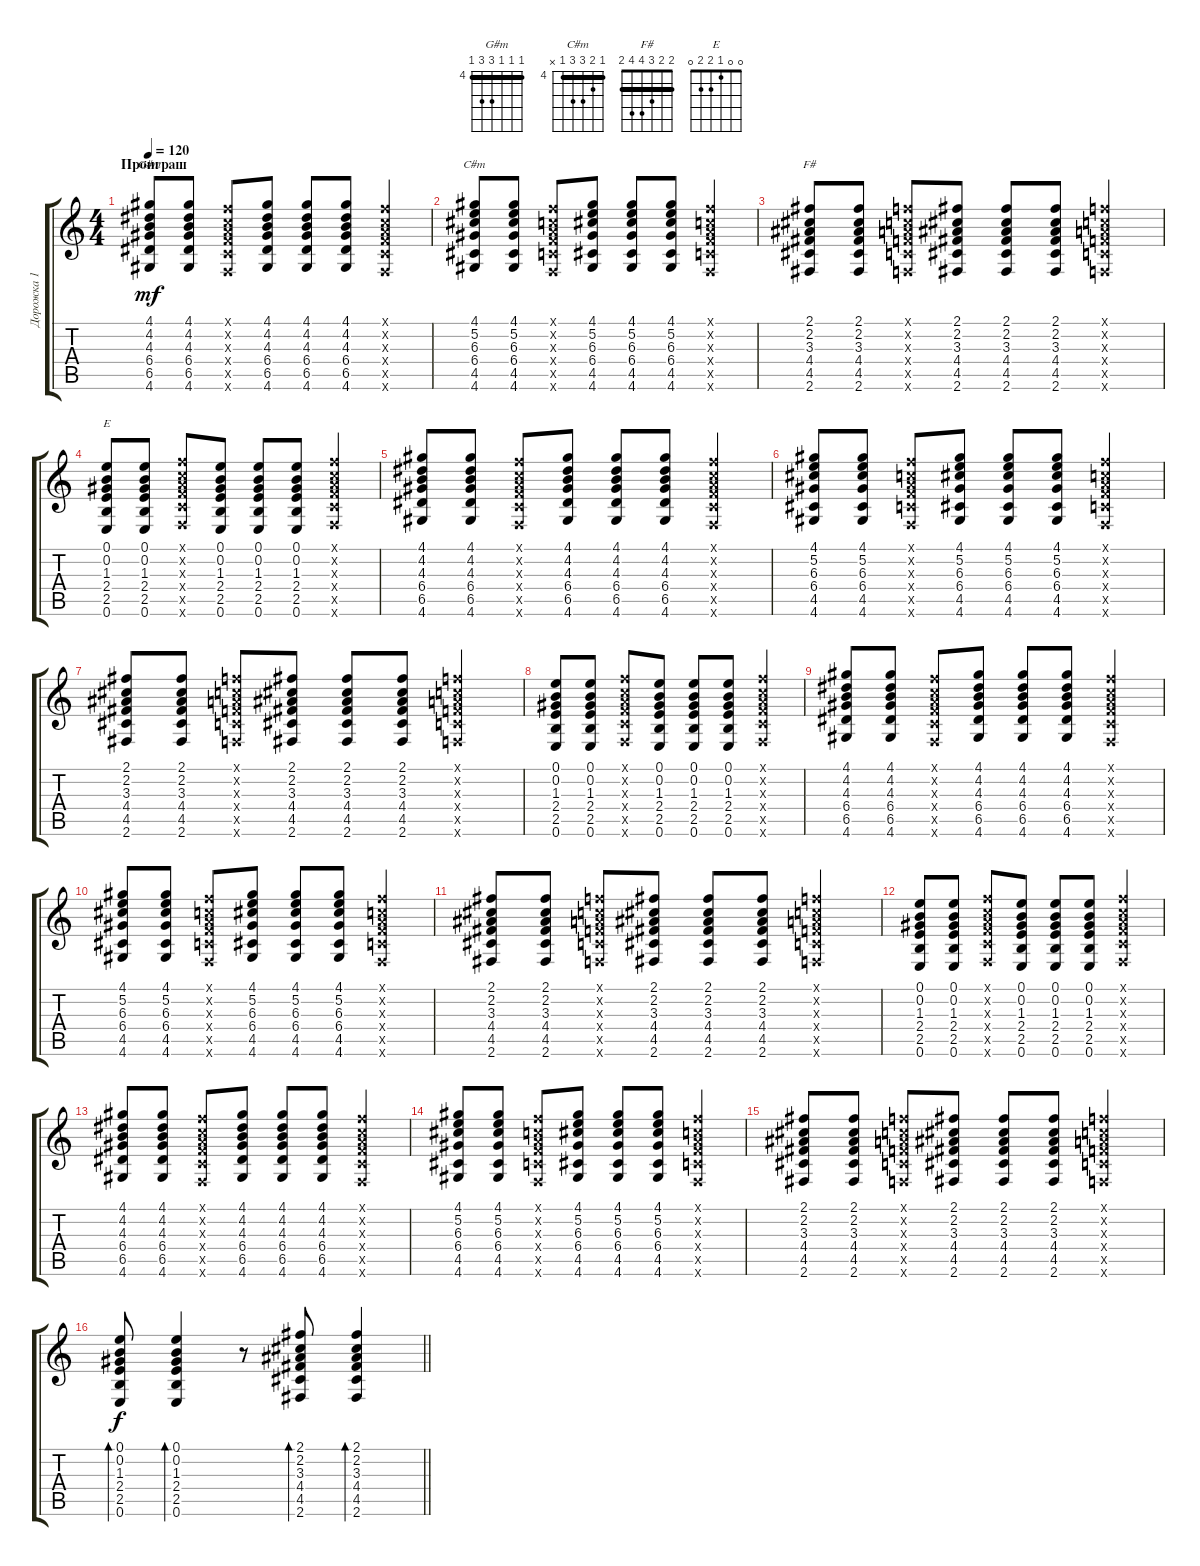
\track ("Дорожка 1" "Дорожка 1") {instrument acousticguitarsteel}
\staff {score tabs}
\tuning (E4 B3 G3 D3 A2 E2) {hide}
\chord ("G#m" 4 4 4 6 6 4) {firstfret 4 barre 4}
\chord ("C#m" 4 5 6 6 4 x) {firstfret 4 barre 4}
\chord ("F#" 2 2 3 4 4 2) {barre 2}
\chord ("E" 0 0 1 2 2 0)
\ts (4 4)
\section ("" "Проиграш")
\tempo 120
\clef g2
\ks c
(4.1 4.2 4.3 6.4 6.5 4.6).8{ch "G#m" dy mf} (4.1 4.2 4.3 6.4 6.5 4.6).8 (1.1{x} 1.2{x} 2.3{x} 3.4{x} 3.5{x} 1.6{x}).8 (4.1 4.2 4.3 6.4 6.5 4.6).8 (4.1 4.2 4.3 6.4 6.5 4.6).8 (4.1 4.2 4.3 6.4 6.5 4.6).8 (1.1{x} 1.2{x} 2.3{x} 3.4{x} 3.5{x} 1.6{x}).4 |
(4.1 5.2 6.3 6.4 4.5 4.6).8{ch "C#m"} (4.1 5.2 6.3 6.4 4.5 4.6).8 (1.1{x} 1.2{x} 2.3{x} 3.4{x} 3.5{x} 1.6{x}).8 (4.1 5.2 6.3 6.4 4.5 4.6).8 (4.1 5.2 6.3 6.4 4.5 4.6).8 (4.1 5.2 6.3 6.4 4.5 4.6).8 (1.1{x} 1.2{x} 2.3{x} 3.4{x} 3.5{x} 1.6{x}).4 |
(2.1 2.2 3.3 4.4 4.5 2.6).8{ch "F#"} (2.1 2.2 3.3 4.4 4.5 2.6).8 (1.1{x} 1.2{x} 2.3{x} 3.4{x} 3.5{x} 1.6{x}).8 (2.1 2.2 3.3 4.4 4.5 2.6).8 (2.1 2.2 3.3 4.4 4.5 2.6).8 (2.1 2.2 3.3 4.4 4.5 2.6).8 (1.1{x} 1.2{x} 2.3{x} 3.4{x} 3.5{x} 1.6{x}).4 |
(0.1 0.2 1.3 2.4 2.5 0.6).8{ch "E"} (0.1 0.2 1.3 2.4 2.5 0.6).8 (1.1{x} 1.2{x} 2.3{x} 3.4{x} 3.5{x} 1.6{x}).8 (0.1 0.2 1.3 2.4 2.5 0.6).8 (0.1 0.2 1.3 2.4 2.5 0.6).8 (0.1 0.2 1.3 2.4 2.5 0.6).8 (1.1{x} 1.2{x} 2.3{x} 3.4{x} 3.5{x} 1.6{x}).4 |
(4.1 4.2 4.3 6.4 6.5 4.6).8 (4.1 4.2 4.3 6.4 6.5 4.6).8 (1.1{x} 1.2{x} 2.3{x} 3.4{x} 3.5{x} 1.6{x}).8 (4.1 4.2 4.3 6.4 6.5 4.6).8 (4.1 4.2 4.3 6.4 6.5 4.6).8 (4.1 4.2 4.3 6.4 6.5 4.6).8 (1.1{x} 1.2{x} 2.3{x} 3.4{x} 3.5{x} 1.6{x}).4 |
(4.1 5.2 6.3 6.4 4.5 4.6).8 (4.1 5.2 6.3 6.4 4.5 4.6).8 (1.1{x} 1.2{x} 2.3{x} 3.4{x} 3.5{x} 1.6{x}).8 (4.1 5.2 6.3 6.4 4.5 4.6).8 (4.1 5.2 6.3 6.4 4.5 4.6).8 (4.1 5.2 6.3 6.4 4.5 4.6).8 (1.1{x} 1.2{x} 2.3{x} 3.4{x} 3.5{x} 1.6{x}).4 |
(2.1 2.2 3.3 4.4 4.5 2.6).8 (2.1 2.2 3.3 4.4 4.5 2.6).8 (1.1{x} 1.2{x} 2.3{x} 3.4{x} 3.5{x} 1.6{x}).8 (2.1 2.2 3.3 4.4 4.5 2.6).8 (2.1 2.2 3.3 4.4 4.5 2.6).8 (2.1 2.2 3.3 4.4 4.5 2.6).8 (1.1{x} 1.2{x} 2.3{x} 3.4{x} 3.5{x} 1.6{x}).4 |
(0.1 0.2 1.3 2.4 2.5 0.6).8 (0.1 0.2 1.3 2.4 2.5 0.6).8 (1.1{x} 1.2{x} 2.3{x} 3.4{x} 3.5{x} 1.6{x}).8 (0.1 0.2 1.3 2.4 2.5 0.6).8 (0.1 0.2 1.3 2.4 2.5 0.6).8 (0.1 0.2 1.3 2.4 2.5 0.6).8 (1.1{x} 1.2{x} 2.3{x} 3.4{x} 3.5{x} 1.6{x}).4 |
(4.1 4.2 4.3 6.4 6.5 4.6).8 (4.1 4.2 4.3 6.4 6.5 4.6).8 (1.1{x} 1.2{x} 2.3{x} 3.4{x} 3.5{x} 1.6{x}).8 (4.1 4.2 4.3 6.4 6.5 4.6).8 (4.1 4.2 4.3 6.4 6.5 4.6).8 (4.1 4.2 4.3 6.4 6.5 4.6).8 (1.1{x} 1.2{x} 2.3{x} 3.4{x} 3.5{x} 1.6{x}).4 |
(4.1 5.2 6.3 6.4 4.5 4.6).8 (4.1 5.2 6.3 6.4 4.5 4.6).8 (1.1{x} 1.2{x} 2.3{x} 3.4{x} 3.5{x} 1.6{x}).8 (4.1 5.2 6.3 6.4 4.5 4.6).8 (4.1 5.2 6.3 6.4 4.5 4.6).8 (4.1 5.2 6.3 6.4 4.5 4.6).8 (1.1{x} 1.2{x} 2.3{x} 3.4{x} 3.5{x} 1.6{x}).4 |
(2.1 2.2 3.3 4.4 4.5 2.6).8 (2.1 2.2 3.3 4.4 4.5 2.6).8 (1.1{x} 1.2{x} 2.3{x} 3.4{x} 3.5{x} 1.6{x}).8 (2.1 2.2 3.3 4.4 4.5 2.6).8 (2.1 2.2 3.3 4.4 4.5 2.6).8 (2.1 2.2 3.3 4.4 4.5 2.6).8 (1.1{x} 1.2{x} 2.3{x} 3.4{x} 3.5{x} 1.6{x}).4 |
(0.1 0.2 1.3 2.4 2.5 0.6).8 (0.1 0.2 1.3 2.4 2.5 0.6).8 (1.1{x} 1.2{x} 2.3{x} 3.4{x} 3.5{x} 1.6{x}).8 (0.1 0.2 1.3 2.4 2.5 0.6).8 (0.1 0.2 1.3 2.4 2.5 0.6).8 (0.1 0.2 1.3 2.4 2.5 0.6).8 (1.1{x} 1.2{x} 2.3{x} 3.4{x} 3.5{x} 1.6{x}).4 |
(4.1 4.2 4.3 6.4 6.5 4.6).8 (4.1 4.2 4.3 6.4 6.5 4.6).8 (1.1{x} 1.2{x} 2.3{x} 3.4{x} 3.5{x} 1.6{x}).8 (4.1 4.2 4.3 6.4 6.5 4.6).8 (4.1 4.2 4.3 6.4 6.5 4.6).8 (4.1 4.2 4.3 6.4 6.5 4.6).8 (1.1{x} 1.2{x} 2.3{x} 3.4{x} 3.5{x} 1.6{x}).4 |
(4.1 5.2 6.3 6.4 4.5 4.6).8 (4.1 5.2 6.3 6.4 4.5 4.6).8 (1.1{x} 1.2{x} 2.3{x} 3.4{x} 3.5{x} 1.6{x}).8 (4.1 5.2 6.3 6.4 4.5 4.6).8 (4.1 5.2 6.3 6.4 4.5 4.6).8 (4.1 5.2 6.3 6.4 4.5 4.6).8 (1.1{x} 1.2{x} 2.3{x} 3.4{x} 3.5{x} 1.6{x}).4 |
(2.1 2.2 3.3 4.4 4.5 2.6).8 (2.1 2.2 3.3 4.4 4.5 2.6).8 (1.1{x} 1.2{x} 2.3{x} 3.4{x} 3.5{x} 1.6{x}).8 (2.1 2.2 3.3 4.4 4.5 2.6).8 (2.1 2.2 3.3 4.4 4.5 2.6).8 (2.1 2.2 3.3 4.4 4.5 2.6).8 (1.1{x} 1.2{x} 2.3{x} 3.4{x} 3.5{x} 1.6{x}).4 |
\barLineRight lightlight
(0.1 0.2 1.3 2.4 2.5 0.6).8{bd 30 dy f} (0.1 0.2 1.3 2.4 2.5 0.6).4{bd 30} r.8 (2.1 2.2 3.3 4.4 4.5 2.6).8{bd 30} (2.1 2.2 3.3 4.4 4.5 2.6).4{bd 30}
